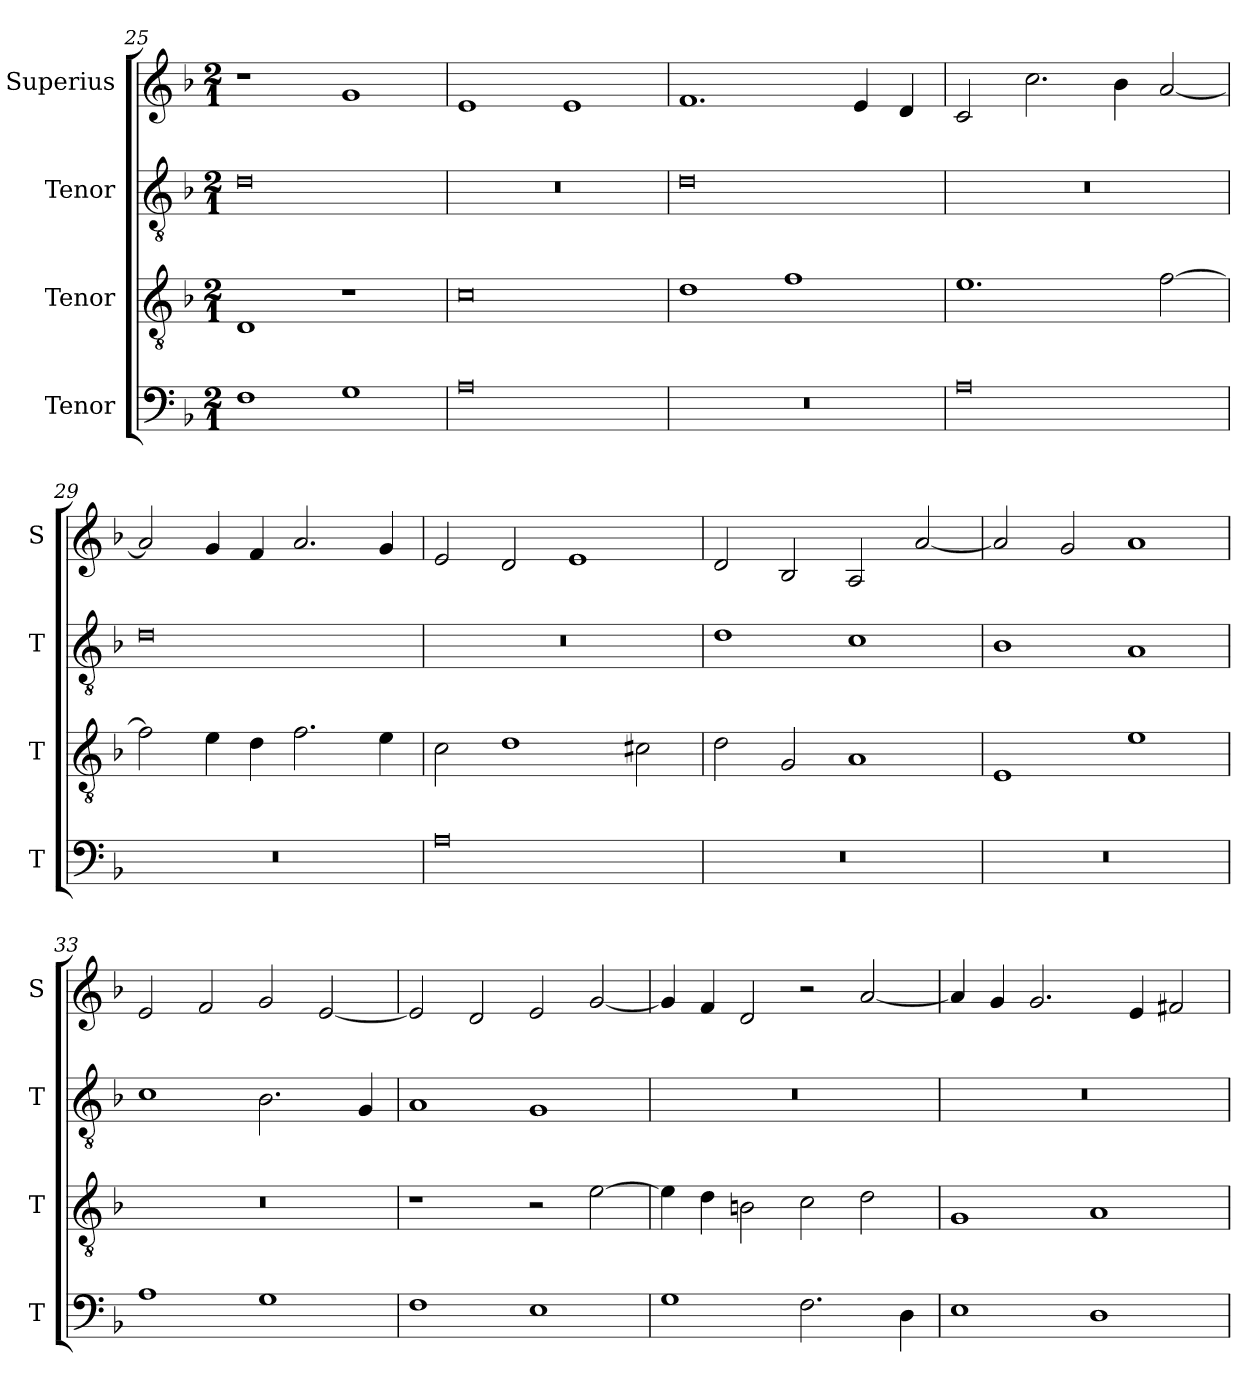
**kern	**kern	**kern	**kern
*part4	*part3	*part2	*part1
*staff4	*staff3	*staff2	*staff1
*I"Tenor	*I"Tenor	*I"Tenor	*I"Superius
*I'T	*I'T	*I'T	*I'S
*clefF4	*clefGv2	*clefGv2	*clefG2
*k[b-]	*k[b-]	*k[b-]	*k[b-]
*M2/1	*M2/1	*M2/1	*M2/1
=25	=25	=25	=25
1F	1D	0d	1r
1G	1r	.	1g
=26	=26	=26	=26
0A	0c	0r	1e
.	.	.	1e
=27	=27	=27	=27
0r	1d	0d	1.f
.	1f	.	.
.	.	.	4e
.	.	.	4d
=28	=28	=28	=28
0A	1.e	0r	2c
.	.	.	2.cc
.	.	.	4b-
.	[2f	.	[2a
=29	=29	=29	=29
0r	2f]	0d	2a]
.	4e	.	4g
.	4d	.	4f
.	2.f	.	2.a
.	4e	.	4g
=30	=30	=30	=30
0A	2c	0r	2e
.	1d	.	2d
.	.	.	1e
.	2c#X	.	.
=31	=31	=31	=31
0r	2d	1d	2d
.	2G	.	2B-
.	1A	1c	2A
.	.	.	[2a
=32	=32	=32	=32
0r	1E	1B-	2a]
.	.	.	2g
.	1e	1A	1a
=33	=33	=33	=33
1A	0r	1c	2e
.	.	.	2f
1G	.	2.B-	2g
.	.	.	[2e
.	.	4G	.
=34	=34	=34	=34
1F	1r	1A	2e]
.	.	.	2d
1E	2r	1G	2e
.	[2e	.	[2g
=35	=35	=35	=35
1G	4e]	0r	4g]
.	4d	.	4f
.	2Bn	.	2d
2.F	2c	.	2r
.	2d	.	[2a
4D	.	.	.
=36	=36	=36	=36
1E	1G	0r	4a]
.	.	.	4g
.	.	.	2.g
1D	1A	.	.
.	.	.	4e
.	.	.	2f#X
=	=	=	=
*-	*-	*-	*-
